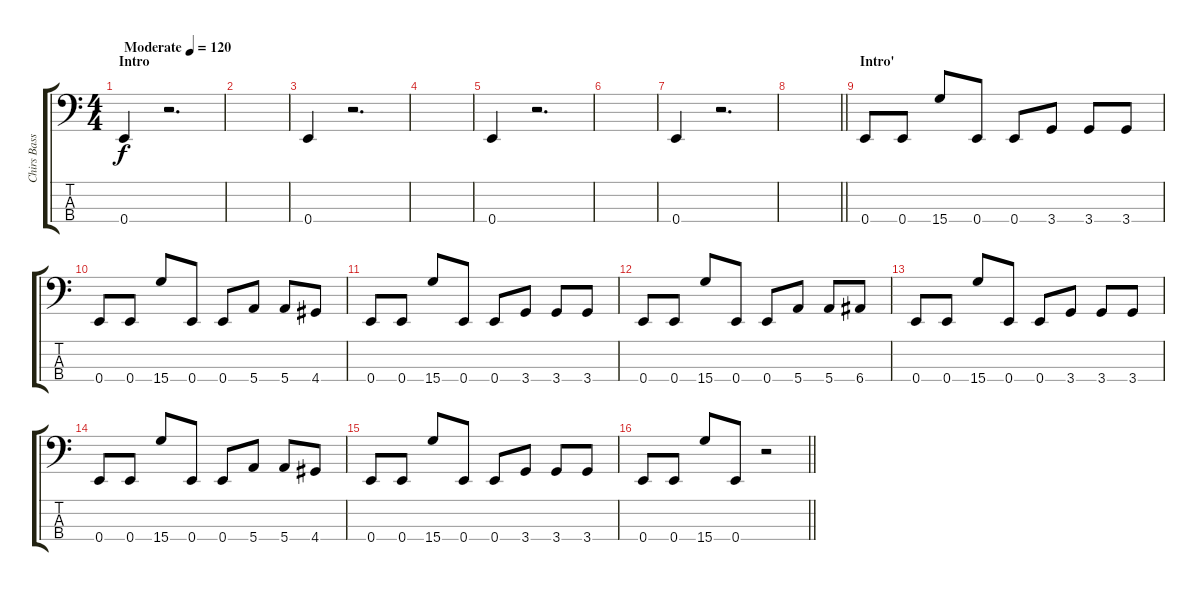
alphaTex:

\track ("Chirs Bass" "Chirs Bass") {instrument electricbassfinger}
\staff {score tabs}
\tuning (G2 D2 A1 E1) {hide}
\ts (4 4)
\section ("" "Intro")
\tempo (120 "Moderate")
\clef f4
\ks c
0.4.4{dy f instrument electricbassfinger} r.2{d} |
|
0.4.4 r.2{d} |
|
0.4.4 r.2{d} |
|
0.4.4 r.2{d} |
\barLineRight lightlight
|
\section ("" "Intro'")
0.4.8 0.4.8 15.4.8 0.4.8 0.4.8 3.4.8 3.4.8 3.4.8 |
0.4.8 0.4.8 15.4.8 0.4.8 0.4.8 5.4.8 5.4.8 4.4.8 |
0.4.8 0.4.8 15.4.8 0.4.8 0.4.8 3.4.8 3.4.8 3.4.8 |
0.4.8 0.4.8 15.4.8 0.4.8 0.4.8 5.4.8 5.4.8 6.4.8 |
0.4.8 0.4.8 15.4.8 0.4.8 0.4.8 3.4.8 3.4.8 3.4.8 |
0.4.8 0.4.8 15.4.8 0.4.8 0.4.8 5.4.8 5.4.8 4.4.8 |
0.4.8 0.4.8 15.4.8 0.4.8 0.4.8 3.4.8 3.4.8 3.4.8 |
\barLineRight lightlight
0.4.8 0.4.8 15.4.8 0.4.8 r.2
